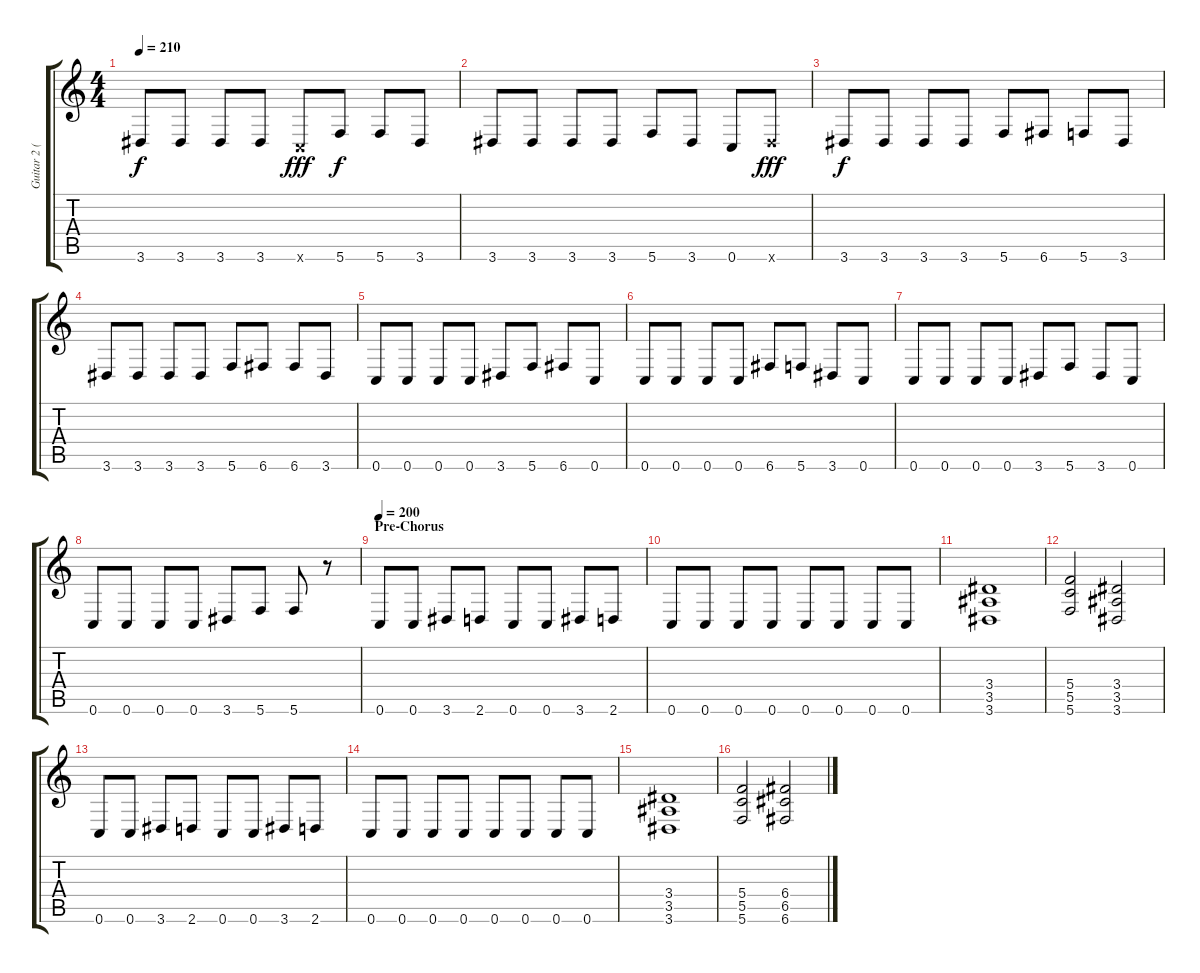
\track ("Guitar 2 (Solo Guitar)" "Guitar 2 (") {instrument overdrivenguitar}
\staff {score tabs}
\tuning (D4 A3 F3 C3 G2 C2) {hide}
\ts (4 4)
\tempo 210
\clef g2
\ks c
3.6.8{dy f} 3.6.8 3.6.8 3.6.8 0.6{x}.8{dy fff} 5.6.8{dy f} 5.6.8 3.6.8 |
3.6.8 3.6.8 3.6.8 3.6.8 5.6.8 3.6.8 0.6.8 3.6{x}.8{dy fff} |
3.6.8{dy f} 3.6.8 3.6.8 3.6.8 5.6.8 6.6.8 5.6.8 3.6.8 |
3.6.8 3.6.8 3.6.8 3.6.8 5.6.8 6.6.8 6.6.8 3.6.8 |
0.6.8 0.6.8 0.6.8 0.6.8 3.6.8 5.6.8 6.6.8 0.6.8 |
0.6.8 0.6.8 0.6.8 0.6.8 6.6.8 5.6.8 3.6.8 0.6.8 |
0.6.8 0.6.8 0.6.8 0.6.8 3.6.8 5.6.8 3.6.8 0.6.8 |
0.6.8 0.6.8 0.6.8 0.6.8 3.6.8 5.6.8 5.6.8 r.8 |
\section ("" "Pre-Chorus")
\tempo 200
0.6.8 0.6.8 3.6.8 2.6.8 0.6.8 0.6.8 3.6.8 2.6.8 |
0.6.8 0.6.8 0.6.8 0.6.8 0.6.8 0.6.8 0.6.8 0.6.8 |
(3.4 3.5 3.6).1 |
(5.4 5.5 5.6).2 (3.4 3.5 3.6).2 |
0.6.8 0.6.8 3.6.8 2.6.8 0.6.8 0.6.8 3.6.8 2.6.8 |
0.6.8 0.6.8 0.6.8 0.6.8 0.6.8 0.6.8 0.6.8 0.6.8 |
(3.4 3.5 3.6).1 |
(5.4 5.5 5.6).2 (6.4 6.5 6.6).2
